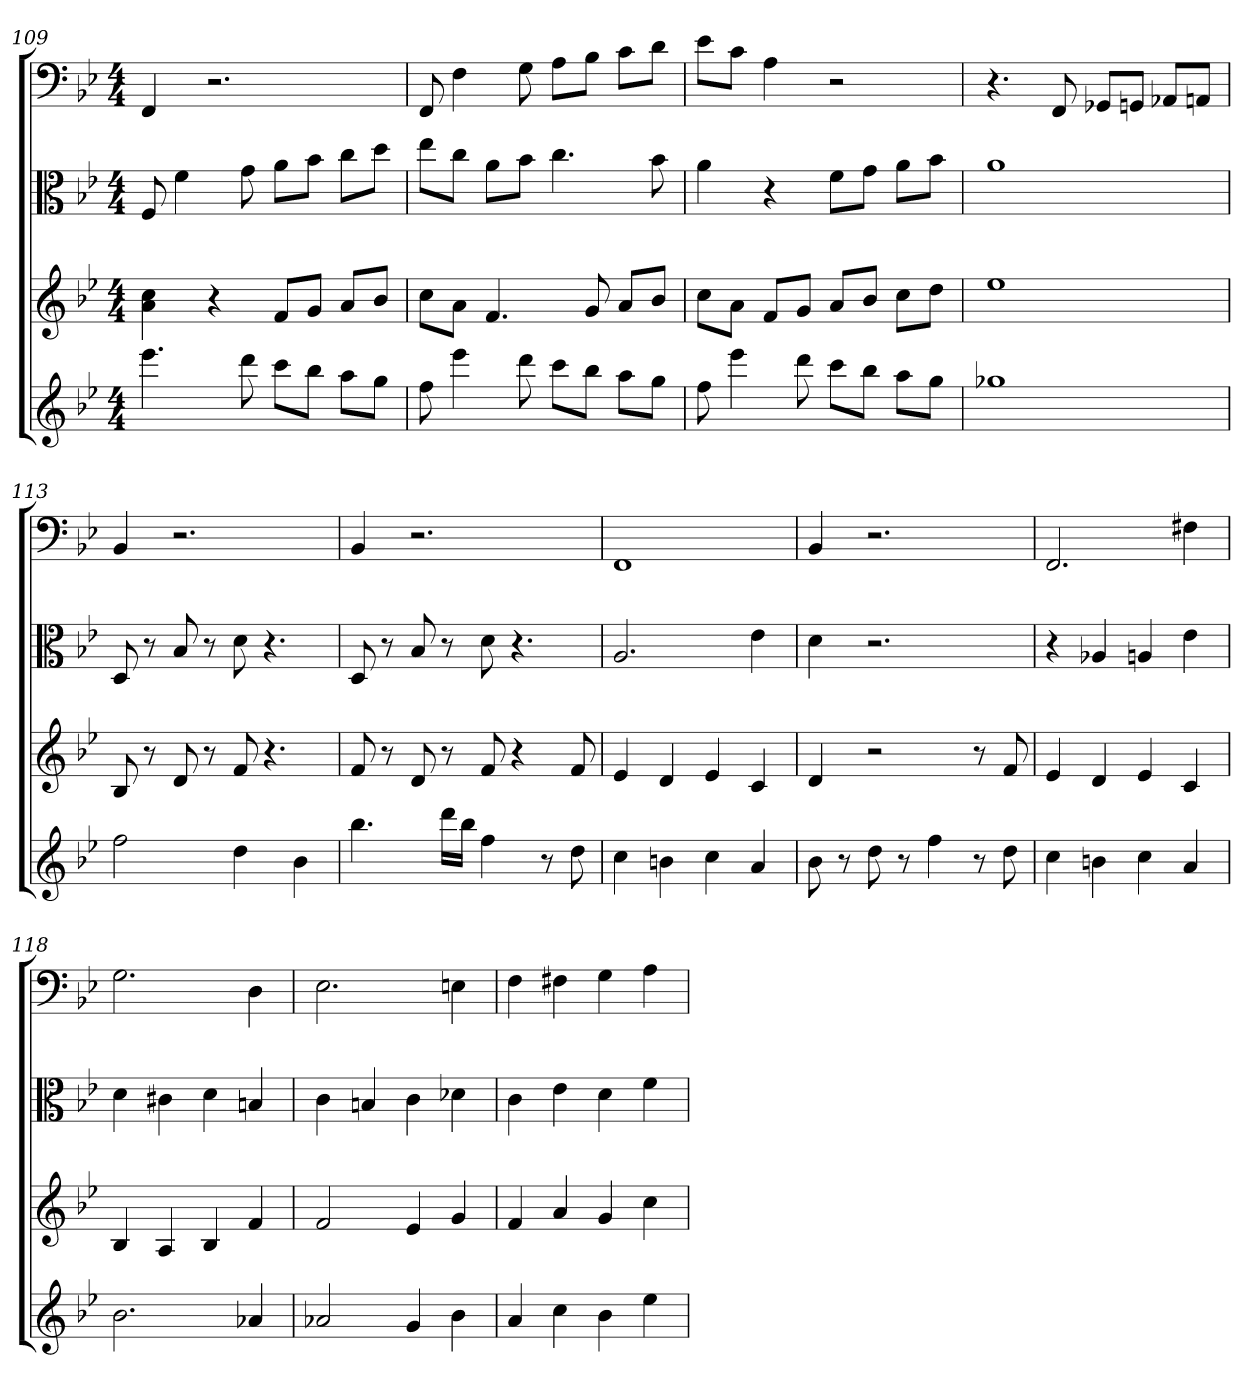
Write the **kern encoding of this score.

**kern	**kern	**kern	**kern
*part4	*part3	*part2	*part1
*staff4	*staff3	*staff2	*staff1
*	*	*clefC3	*clefF4
*k[b-e-]	*k[b-e-]	*k[b-e-]	*k[b-e-]
*B-:	*B-:	*B-:	*B-:
*M4/4	*M4/4	*M4/4	*M4/4
=109	=109	=109	=109
4.eee-	4a 4cc	8F	4FF
.	.	4f	.
.	4r	.	2.r
8ddd	.	8g	.
8cccL	8fL	8a\L	.
8bb-J	8gJ	8b-\J	.
8aaL	8aL	8cc\L	.
8ggJ	8b-J	8dd\J	.
=110	=110	=110	=110
8ff	8ccL	8ee-\L	8FF
4eee-	8aJ	8cc\J	4F
.	4.f	8a\L	.
8ddd	.	8b-\J	8G
8cccL	.	4.cc	8A\L
8bb-J	8g	.	8B-\J
8aaL	8aL	.	8c\L
8ggJ	8b-J	8b-	8d\J
=111	=111	=111	=111
8ff	8ccL	4a	8e-\L
4eee-	8aJ	.	8c\J
.	8fL	4r	4A
8ddd	8gJ	.	.
8cccL	8aL	8f\L	2r
8bb-J	8b-J	8g\J	.
8aaL	8ccL	8a\L	.
8ggJ	8ddJ	8b-\J	.
=112	=112	=112	=112
1gg-X	1ee-	1a	4.r
.	.	.	8FF
.	.	.	8GG-X/L
.	.	.	8GGn/J
.	.	.	8AA-X/L
.	.	.	8AAn/J
=113	=113	=113	=113
2ff	8B-	8D	4BB-
.	8r	8r	.
.	8d	8B-	2.r
.	8r	8r	.
4dd	8f	8d	.
.	4.r	4.r	.
4b-	.	.	.
=114	=114	=114	=114
4.bb-	8f	8D	4BB-
.	8r	8r	.
.	8d	8B-	2.r
16dddLL	8r	8r	.
16bb-JJ	.	.	.
4ff	8f	8d	.
.	4r	4.r	.
8r	.	.	.
8dd	8f	.	.
=115	=115	=115	=115
4cc	4e-	2.A	1FF
4bn	4d	.	.
4cc	4e-	.	.
4a	4c	4e-	.
=116	=116	=116	=116
8b-	4d	4d	4BB-
8r	.	.	.
8dd	2r	2.r	2.r
8r	.	.	.
4ff	.	.	.
8r	8r	.	.
8dd	8f	.	.
=117	=117	=117	=117
4cc	4e-	4r	2.FF
4bn	4d	4A-X	.
4cc	4e-	4An	.
4a	4c	4e-	4F#X
=118	=118	=118	=118
2.b-	4B-	4d	2.G
.	4A	4c#X	.
.	4B-	4d	.
4a-X	4f	4Bn	4D
=119	=119	=119	=119
2a-X	2f	4c	2.E-
.	.	4Bn	.
4g	4e-	4c	.
4b-	4g	4d-X	4En
=120	=120	=120	=120
4a	4f	4c	4F
4cc	4a	4e-	4F#X
4b-	4g	4d	4G
4ee-	4cc	4f	4A
=	=	=	=
*-	*-	*-	*-
